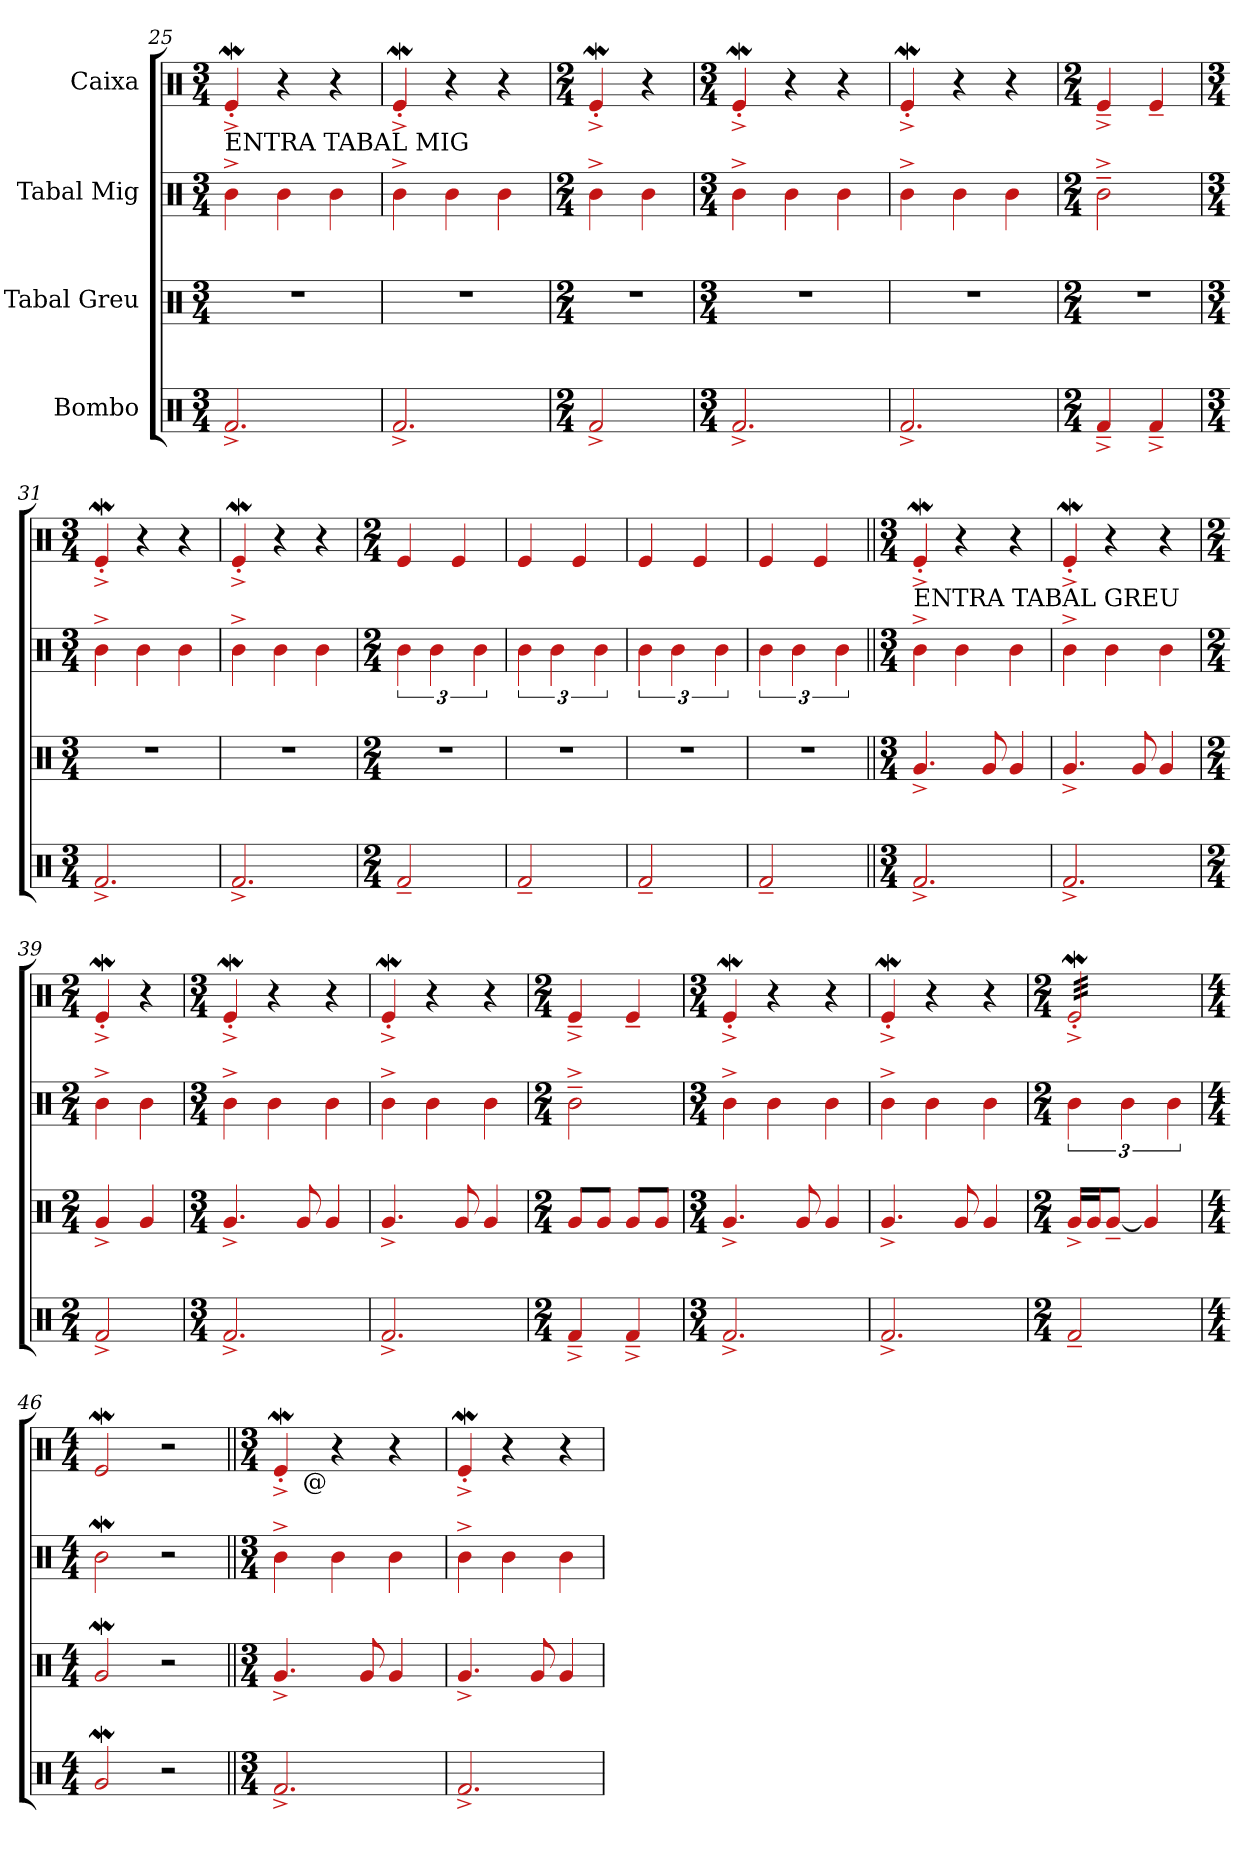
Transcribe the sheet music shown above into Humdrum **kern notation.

**kern	**kern	**kern	**kern
*part4	*part3	*part2	*part1
*staff4	*staff3	*staff2	*staff1
*I"Bombo	*I"Tabal Greu	*I"Tabal Mig	*I"Caixa
!!LO:LB:g=z
*clefX	*clefX	*clefX	*clefX
*k[]	*k[]	*k[]	*k[]
*M3/4	*M3/4	*M3/4	*M3/4
=25	=25	=25	=25
!	!	!	!LO:TX:b:t=ENTRA TABAL MIG
2.f^/	2.r	4b^\	4eW'^/
.	.	4b\	4r
.	.	4b\	4r
=26	=26	=26	=26
2.f^/	2.r	4b^\	4eW'^/
.	.	4b\	4r
.	.	4b\	4r
=27	=27	=27	=27
*M2/4	*M2/4	*M2/4	*M2/4
2f^/	2r	4b^\	4eW'^/
.	.	4b\	4r
=28	=28	=28	=28
*M3/4	*M3/4	*M3/4	*M3/4
2.f^/	2.r	4b^\	4eW'^/
.	.	4b\	4r
.	.	4b\	4r
=29	=29	=29	=29
2.f^/	2.r	4b^\	4eW'^/
.	.	4b\	4r
.	.	4b\	4r
=30	=30	=30	=30
*M2/4	*M2/4	*M2/4	*M2/4
4f~^/	2r	2b~^\	4e~^/
4f~^/	.	.	4e~/
!!LO:LB:g=z
=31	=31	=31	=31
*M3/4	*M3/4	*M3/4	*M3/4
2.f^/	2.r	4b^\	4eW'^/
.	.	4b\	4r
.	.	4b\	4r
=32	=32	=32	=32
2.f^/	2.r	4b^\	4eW'^/
.	.	4b\	4r
.	.	4b\	4r
=33	=33	=33	=33
*M2/4	*M2/4	*M2/4	*M2/4
2f~/	2r	6b\	4e/
.	.	6b\	.
.	.	.	4e/
.	.	6b\	.
=34	=34	=34	=34
2f~/	2r	6b\	4e/
.	.	6b\	.
.	.	.	4e/
.	.	6b\	.
=35	=35	=35	=35
2f~/	2r	6b\	4e/
.	.	6b\	.
.	.	.	4e/
.	.	6b\	.
=36	=36	=36	=36
2f~/	2r	6b\	4e/
.	.	6b\	.
.	.	.	4e/
.	.	6b\	.
!!LO:PB:g=z
=37||	=37||	=37||	=37||
*M3/4	*M3/4	*M3/4	*M3/4
!	!	!	!LO:TX:b:t=ENTRA TABAL GREU
2.f^/	4.g^/	4b^\	4eW'^/
.	.	4b\	4r
.	8g/	.	.
.	4g/	4b\	4r
=38	=38	=38	=38
2.f^/	4.g^/	4b^\	4eW'^/
.	.	4b\	4r
.	8g/	.	.
.	4g/	4b\	4r
=39	=39	=39	=39
*M2/4	*M2/4	*M2/4	*M2/4
2f^/	4g^/	4b^\	4eW'^/
.	4g/	4b\	4r
=40	=40	=40	=40
*M3/4	*M3/4	*M3/4	*M3/4
2.f^/	4.g^/	4b^\	4eW'^/
.	.	4b\	4r
.	8g/	.	.
.	4g/	4b\	4r
=41	=41	=41	=41
2.f^/	4.g^/	4b^\	4eW'^/
.	.	4b\	4r
.	8g/	.	.
.	4g/	4b\	4r
=42	=42	=42	=42
*M2/4	*M2/4	*M2/4	*M2/4
4f~^/	8g/L	2b~^\	4e~^/
.	8g/J	.	.
4f~^/	8g/L	.	4e~/
.	8g/J	.	.
!!LO:LB:g=z
=43	=43	=43	=43
*M3/4	*M3/4	*M3/4	*M3/4
2.f^/	4.g^/	4b^\	4eW'^/
.	.	4b\	4r
.	8g/	.	.
.	4g/	4b\	4r
=44	=44	=44	=44
2.f^/	4.g^/	4b^\	4eW'^/
.	.	4b\	4r
.	8g/	.	.
.	4g/	4b\	4r
=45	=45	=45	=45
*M2/4	*M2/4	*M2/4	*M2/4
*	*	*	*tremolo
2f~/	16g^/LL	6b\	32eW'^/LLL
.	.	.	32eW'^/
.	16g/J	.	32eW'^/
.	.	.	32eW'^/
.	[8g~/J	.	32eW'^/
.	.	.	32eW'^/
.	.	6b\	.
.	.	.	32eW'^/
.	.	.	32eW'^/
.	4g/]	.	32eW'^/
.	.	.	32eW'^/
.	.	.	32eW'^/
.	.	6b\	.
.	.	.	32eW'^/
.	.	.	32eW'^/
.	.	.	32eW'^/
.	.	.	32eW'^/
.	.	.	32eW'^/JJJ
*	*	*	*Xtremolo
=46	=46	=46	=46
*M4/4	*M4/4	*M4/4	*M4/4
*	*	*	*MM140
2gW/	2gW/	2bW\	2eW/
2r	2r	2r	2r
!!LO:LB:g=z
=47||	=47||	=47||	=47||
*M3/4	*M3/4	*M3/4	*M3/4
*	*	*	*MM320
!	!	!	!LO:TX:b:t=1
*	*	*	*^
2.f^/	4.g^/	4b^\	4eW'^/	8ryy
!	!	!	!	!LO:TX:b:t=@
.	.	.	.	2ryy
.	.	4b\	4r	.
.	8g/	.	.	.
.	4g/	4b\	4r	.
.	.	.	.	8ryy
*	*	*	*v	*v
=48	=48	=48	=48
2.f^/	4.g^/	4b^\	4eW'^/
.	.	4b\	4r
.	8g/	.	.
.	4g/	4b\	4r
=	=	=	=
*-	*-	*-	*-
